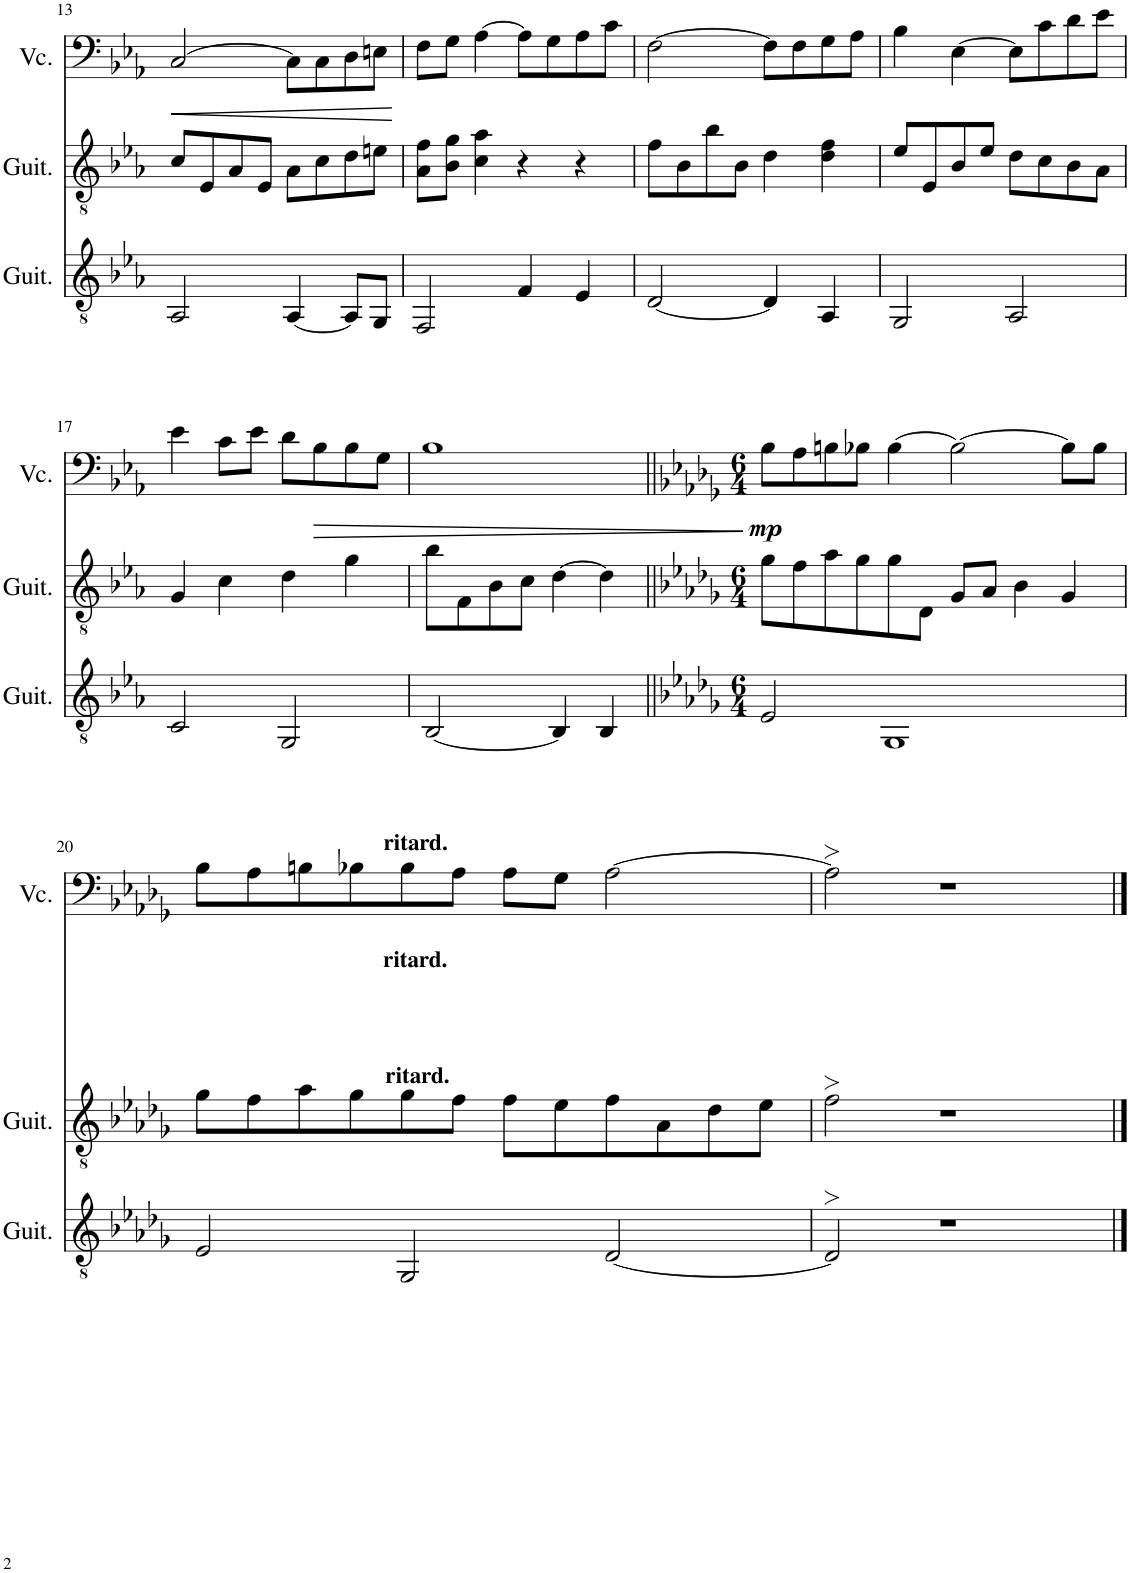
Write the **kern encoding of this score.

**kern	**kern	**kern	**dynam
*part3	*part2	*part1	*part1
*staff3	*staff2	*staff1	*staff1
*I"Acoustic Guitar	*I"Acoustic Guitar	*I"Violoncello	*
*I'Guit.	*I'Guit.	*I'Vc.	*
!!LO:PB:g=z
*clefGv2	*clefGv2	*clefF4	*
*k[b-e-a-]	*k[b-e-a-]	*k[b-e-a-]	*
*M4/4	*M4/4	*M4/4	*
=13	=13	=13	=13
!	!	!	!LO:HP:b
2AA-/	8c/L	[2C/	<
.	8E-/	.	.
.	8A-/	.	.
.	8E-/J	.	.
[4AA-/	8A-\L	8C\L]	.
.	8c\	8C\	.
8AA-/L]	8d\	8D\	.
8GG/J	8en\J	8En\J	.
.	.	.	[
=14	=14	=14	=14
2FF/	8A-\ 8f\L	8F\L	.
.	8B-\ 8g\J	8G\J	.
.	4c\ 4a-\	[4A-\	.
4F/	4r	8A-\L]	.
.	.	8G\	.
4E-/	4r	8A-\	.
.	.	8c\J	.
=15	=15	=15	=15
[2D/	8f\L	[2F\	.
.	8B-\	.	.
.	8b-\	.	.
.	8B-\J	.	.
4D/]	4d\	8F\L]	.
.	.	8F\	.
4AA-/	4d\ 4f\	8G\	.
.	.	8A-\J	.
=16	=16	=16	=16
2GG/	8e-/L	4B-\	.
.	8E-/	.	.
.	8B-/	[4E-\	.
.	8e-/J	.	.
2AA-/	8d\L	8E-\L]	.
.	8c\	8c\	.
.	8B-\	8d\	.
.	8A-\J	8e-\J	.
!!LO:LB:g=z
=17	=17	=17	=17
2C/	4G/	4e-\	.
.	4c\	8c\L	.
.	.	8e-\J	.
2GG/	4d\	8d\L	.
!	!	!	!LO:HP:b
.	.	8B-\	>
.	4g\	8B-\	.
.	.	8G\J	.
=18	=18	=18	=18
[2BB-/	8b-\L	1B-	.
.	8F\	.	.
.	8B-\	.	.
.	8c\J	.	.
4BB-/]	[4d\	.	.
4BB-/	4d\]	.	.
.	.	.	]
=19||	=19||	=19||	=19||
*k[b-e-a-d-g-]	*k[b-e-a-d-g-]	*k[b-e-a-d-g-]	*
*M6/4	*M6/4	*M6/4	*
!	!	!	!LO:DY:b
2E-/	8g-\L	8B-\L	mp
.	8f\	8A-\	.
.	8a-\	8Bn\	.
.	8g-\	8B-X\J	.
1GG-	8g-\	[4B-\	.
.	8D-\J	.	.
.	8G-/L	2B-\_	.
.	8A-/J	.	.
.	4B-\	.	.
.	4G-/	8B-\L]	.
.	.	8B-\J	.
!!LO:LB:g=z
!!LO:REH:place=s1:a:B:enc=none:fs=11:t=ritard.:qo=2
!!LO:REH:place=s1:b:B:enc=none:fs=11:t=ritard.:qo=2
!!LO:REH:place=s1:b:B:enc=none:fs=11:t=ritard.:qo=2
=20	=20	=20	=20
2E-/	8g-\L	8B-\L	.
.	8f\	8A-\	.
.	8a-\	8Bn\	.
.	8g-\	8B-X\	.
2GG-/	8g-\	8B-\	.
.	8f\J	8A-\J	.
.	8f\L	8A-\L	.
.	8e-\	8G-\J	.
[2D-/	8f\	[2A-\	.
.	8A-\	.	.
.	8d-\	.	.
.	8e-\J	.	.
=21	=21	=21	=21
2D->/]	2f>\	2A->\]	.
1r	1r	1r	.
==	==	==	==
*-	*-	*-	*-
